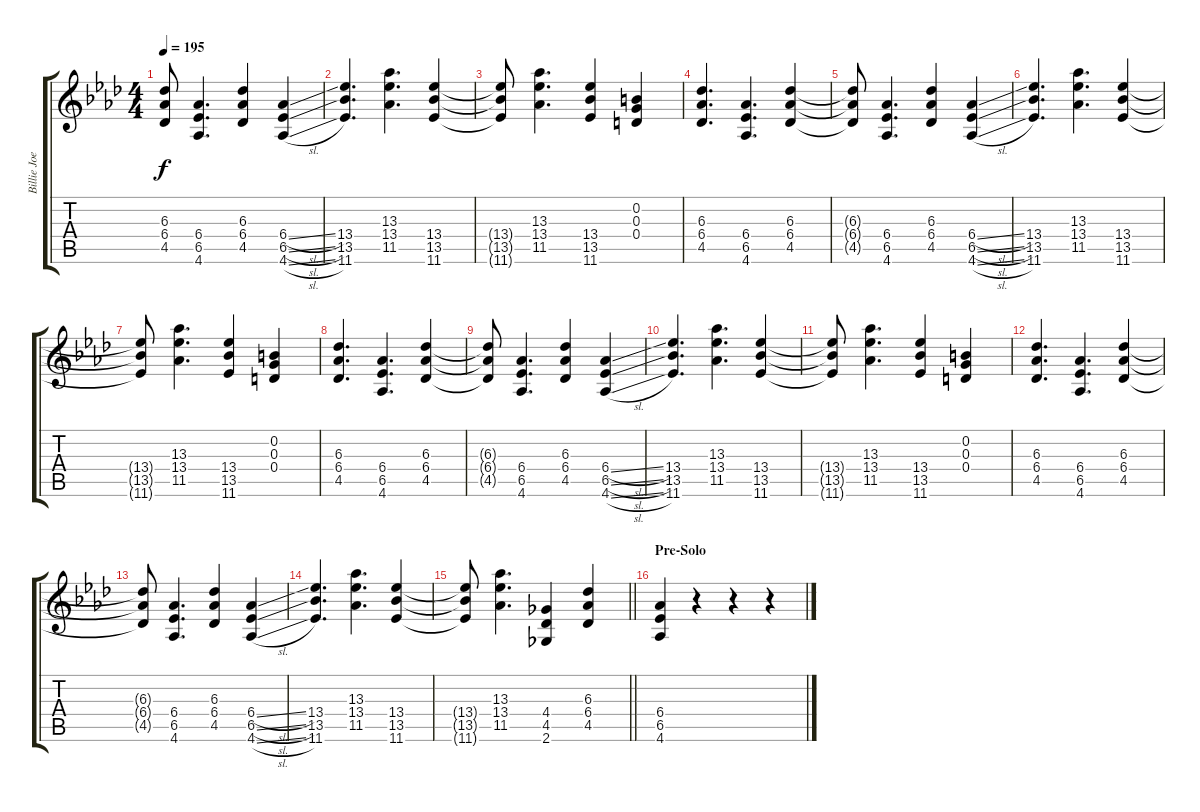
\track ("Billie Joe Rhythm" "Billie Joe") {instrument overdrivenguitar}
\staff {score tabs}
\tuning (E4 B3 G3 D3 A2 E2) {hide}
\ts (4 4)
\tempo 195
\clef g2
\ks ab
(6.3{t} 6.4{t} 4.5{t}).8{dy f} (6.4 6.5 4.6).4{d} (6.3 6.4 4.5).4 (6.4{sl} 6.5{sl} 4.6{sl}).4 |
(13.4 13.5 11.6).4{d} (13.3 13.4 11.5).4{d} (13.4 13.5 11.6).4 |
(13.4{t} 13.5{t} 11.6{t}).8 (13.3 13.4 11.5).4{d} (13.4 13.5 11.6).4 (0.2 0.3 0.4).4 |
(6.3 6.4 4.5).4{d} (6.4 6.5 4.6).4{d} (6.3 6.4 4.5).4 |
(6.3{t} 6.4{t} 4.5{t}).8 (6.4 6.5 4.6).4{d} (6.3 6.4 4.5).4 (6.4{sl} 6.5{sl} 4.6{sl}).4 |
(13.4 13.5 11.6).4{d} (13.3 13.4 11.5).4{d} (13.4 13.5 11.6).4 |
(13.4{t} 13.5{t} 11.6{t}).8 (13.3 13.4 11.5).4{d} (13.4 13.5 11.6).4 (0.2 0.3 0.4).4 |
(6.3 6.4 4.5).4{d} (6.4 6.5 4.6).4{d} (6.3 6.4 4.5).4 |
(6.3{t} 6.4{t} 4.5{t}).8 (6.4 6.5 4.6).4{d} (6.3 6.4 4.5).4 (6.4{sl} 6.5{sl} 4.6{sl}).4 |
(13.4 13.5 11.6).4{d} (13.3 13.4 11.5).4{d} (13.4 13.5 11.6).4 |
(13.4{t} 13.5{t} 11.6{t}).8 (13.3 13.4 11.5).4{d} (13.4 13.5 11.6).4 (0.2 0.3 0.4).4 |
(6.3 6.4 4.5).4{d} (6.4 6.5 4.6).4{d} (6.3 6.4 4.5).4 |
(6.3{t} 6.4{t} 4.5{t}).8 (6.4 6.5 4.6).4{d} (6.3 6.4 4.5).4 (6.4{sl} 6.5{sl} 4.6{sl}).4 |
(13.4 13.5 11.6).4{d} (13.3 13.4 11.5).4{d} (13.4 13.5 11.6).4 |
\barLineRight lightlight
(13.4{t} 13.5{t} 11.6{t}).8 (13.3 13.4 11.5).4{d} (4.4 4.5 2.6).4 (6.3 6.4 4.5).4 |
\section ("" "Pre-Solo")
(6.4 6.5 4.6).4 r.4 r.4 r.4
